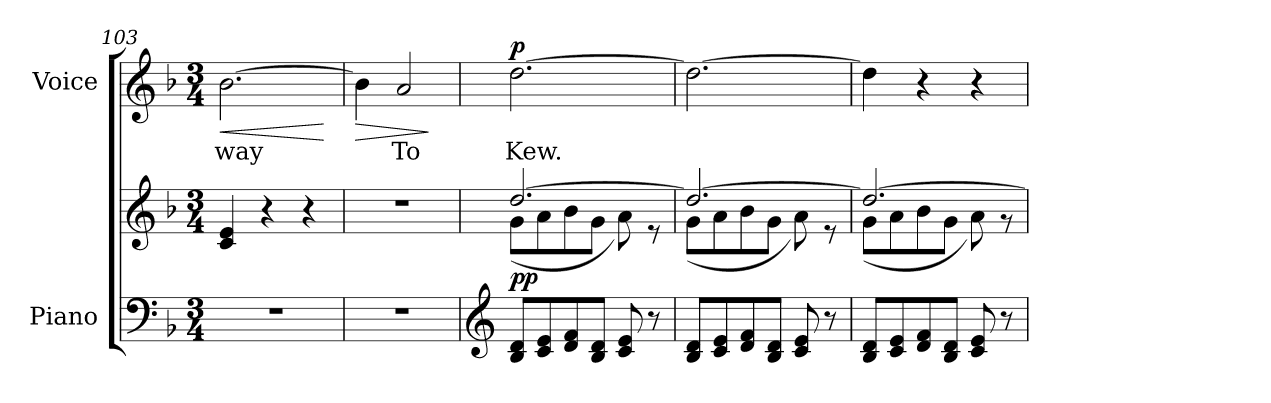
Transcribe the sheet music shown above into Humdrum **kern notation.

**kern	**kern	**dynam	**kern	**text	**dynam
*part2	*part2	*part2	*part1	*part1	*part1
*staff3	*staff2	*staff2/3	*staff1	*staff1	*staff1
*I"Piano	*	*	*I"Voice	*	*
*I'Pno	*	*	*	*	*
*clefF4	*clefG2	*	*clefG2	*	*
*k[b-]	*k[b-]	*	*k[b-]	*	*
*M3/4	*M3/4	*	*M3/4	*	*
=103	=103	=103	=103	=103	=103
!	!	!	!	!LO:LY:b	!LO:HP:b
2.r	4c/ 4e/	.	[2.b-\	way	<
.	4r	.	.	.	.
.	4r	.	.	.	.
.	.	.	.	.	[
=104	=104	=104	=104	=104	=104
!	!	!	!	!	!LO:HP:b
2.r	2.r	.	4b-\]	.	>
!	!	!	!	!LO:LY:b	!
.	.	.	2a/	To	.
.	.	.	.	.	]
=105	=105	=105	=105	=105	=105
*clefG2	*	*	*	*	*
*	*^	*	*	*	*
!	!	!	!LO:DY:b	!	!LO:LY:b	!LO:DY:a
8B-/ 8d/L	[2.dd/	(8g\L	pp	[2.dd\	Kew.	p
8c/ 8e/	.	8a\	.	.	.	.
8d/ 8f/	.	8b-\	.	.	.	.
8B-/ 8d/J	.	8g\J	.	.	.	.
8c/ 8e/	.	8a\)	.	.	.	.
8r	.	8r	.	.	.	.
=106	=106	=106	=106	=106	=106	=106
8B-/ 8d/L	2.dd/_	(8g\L	.	2.dd\_	.	.
8c/ 8e/	.	8a\	.	.	.	.
8d/ 8f/	.	8b-\	.	.	.	.
8B-/ 8d/J	.	8g\J	.	.	.	.
8c/ 8e/	.	8a\)	.	.	.	.
8r	.	8r	.	.	.	.
=107	=107	=107	=107	=107	=107	=107
8B-/ 8d/L	2.dd/_	(8g\L	.	4dd\]	.	.
8c/ 8e/	.	8a\	.	.	.	.
8d/ 8f/	.	8b-\	.	4r	.	.
8B-/ 8d/J	.	8g\J	.	.	.	.
8c/ 8e/	.	8a\)	.	4r	.	.
8r	.	8r	.	.	.	.
*	*v	*v	*	*	*	*
=	=	=	=	=	=
*-	*-	*-	*-	*-	*-
